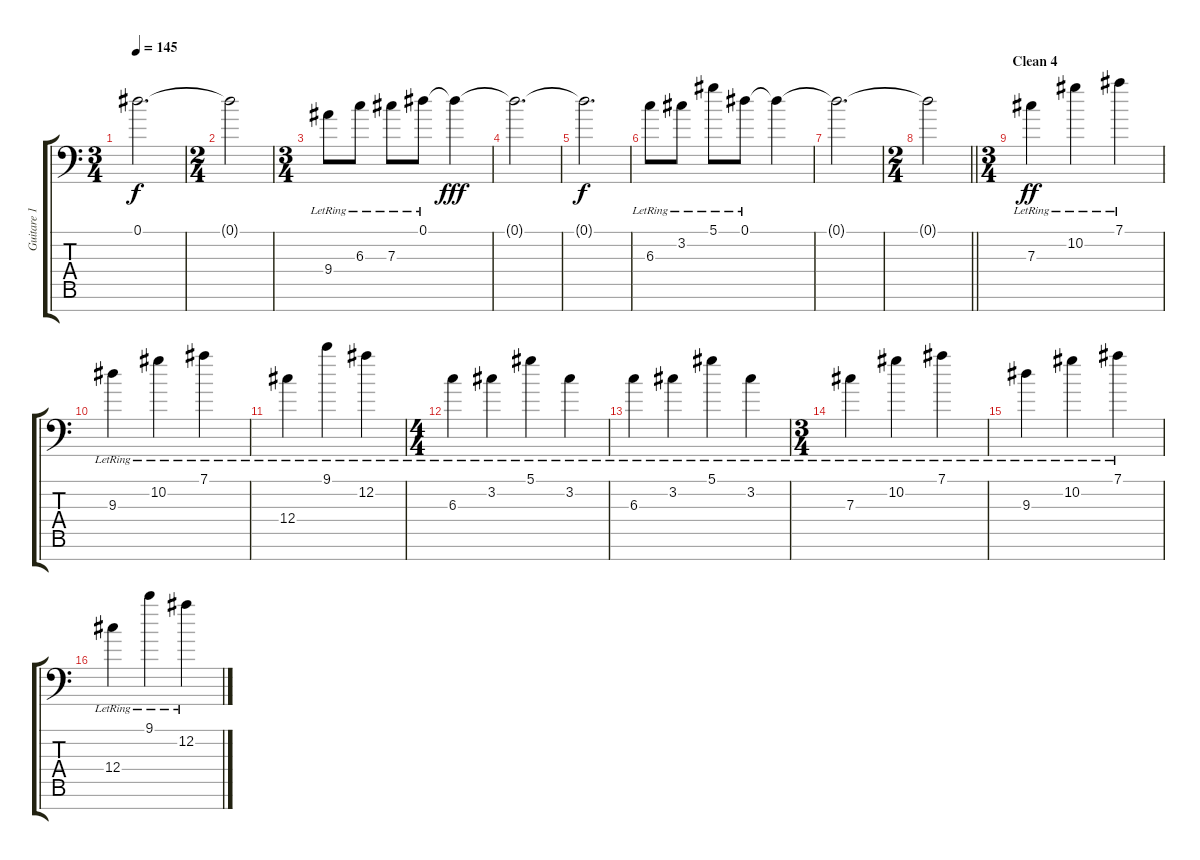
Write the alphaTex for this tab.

\track ("Guitare 1" "Guitare 1") {instrument electricguitarjazz}
\staff {score tabs}
\tuning (Eb4 Bb3 Gb3 Db3 Ab2 Db2 Bb1) {hide}
\ts (3 4)
\tempo 145
\clef f4
\ks c
0.1{t}.2{d dy f} |
\ts (2 4)
0.1{t}.2 |
\ts (3 4)
9.4{lr}.8 6.3{lr}.8 7.3{lr}.8 0.1{lr}.8 0.1{t}.4{dy fff} |
0.1{t}.2{d} |
0.1{t}.2{d dy f} |
6.3{lr}.8 3.2{lr}.8 5.1{lr}.8 0.1{lr}.8 0.1{t}.4 |
0.1{t}.2{d} |
\ts (2 4)
\barLineRight lightlight
0.1{t}.2 |
\ts (3 4)
\section ("" "Clean 4")
7.3{lr}.4{dy ff volume 13 balance 5} 10.2{lr}.4 7.1{lr}.4 |
9.3{lr}.4 10.2{lr}.4 7.1{lr}.4 |
12.4{lr}.4 9.1{lr}.4 12.2{lr}.4 |
\ts (4 4)
6.3{lr}.4 3.2{lr}.4 5.1{lr}.4 3.2{lr}.4 |
6.3{lr}.4 3.2{lr}.4 5.1{lr}.4 3.2{lr}.4 |
\ts (3 4)
7.3{lr}.4 10.2{lr}.4 7.1{lr}.4 |
9.3{lr}.4 10.2{lr}.4 7.1{lr}.4 |
12.4{lr}.4 9.1{lr}.4 12.2{lr}.4
